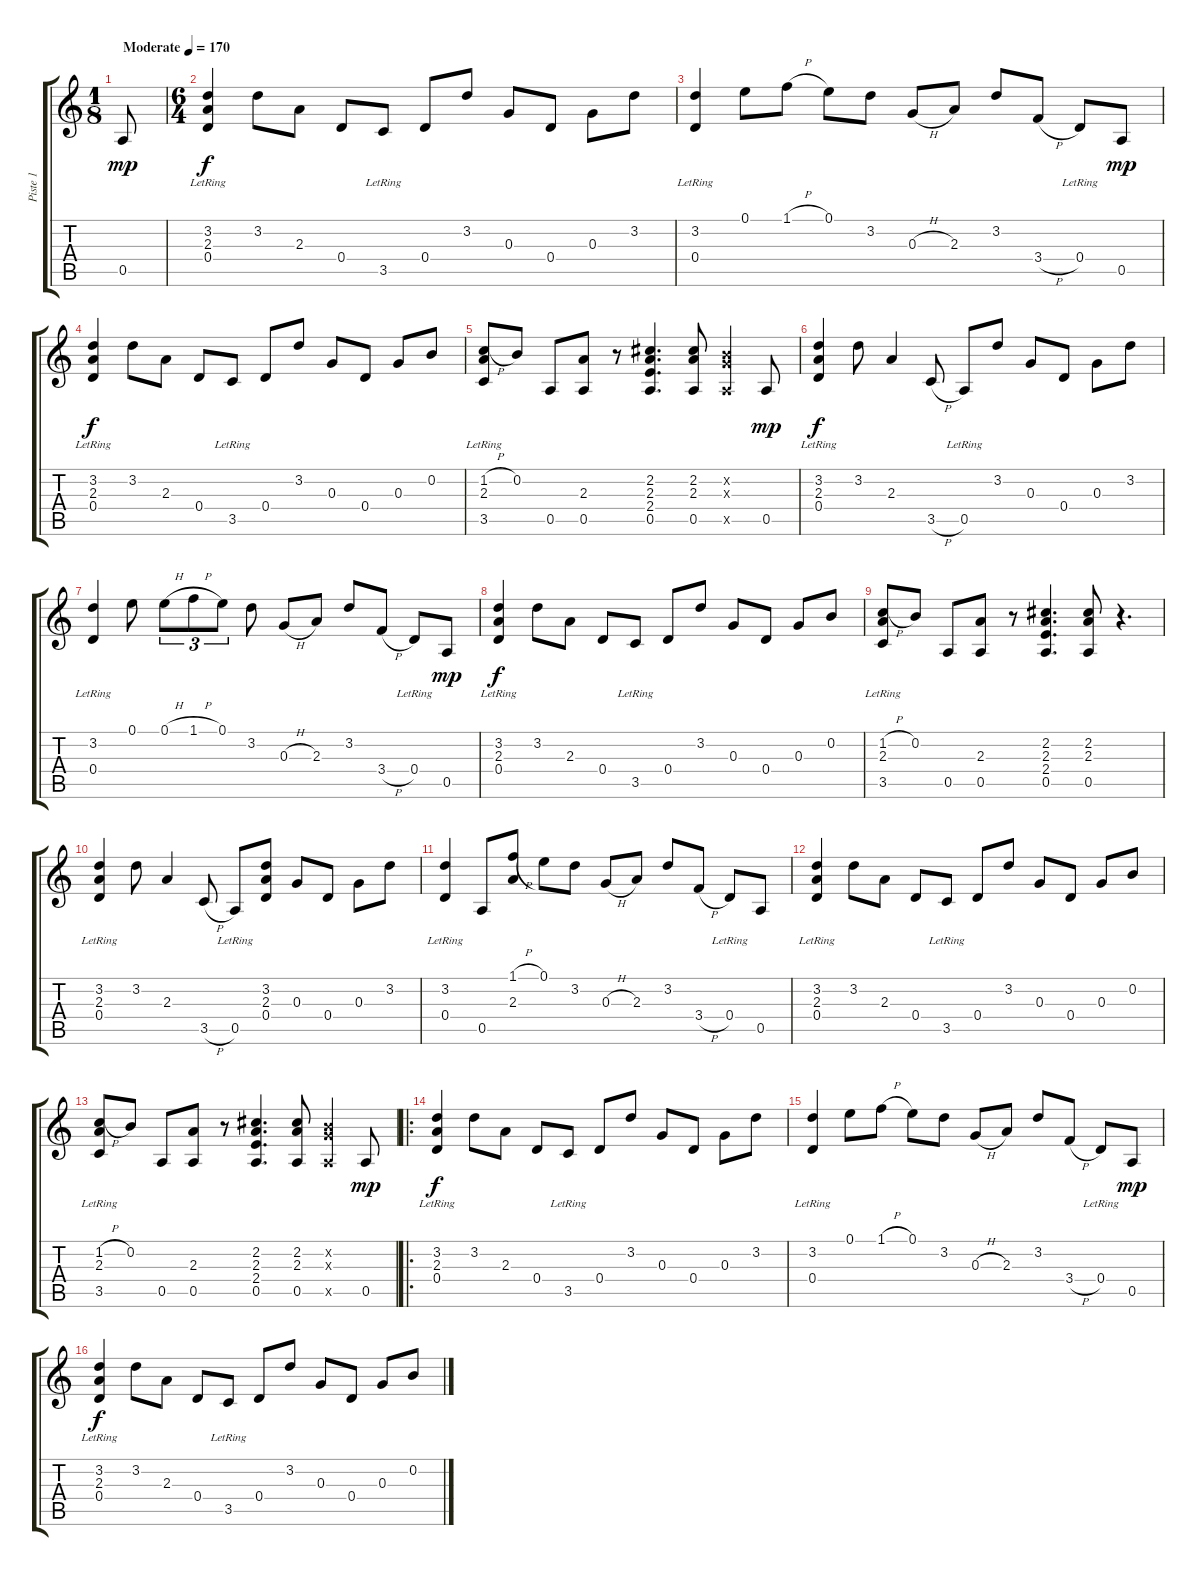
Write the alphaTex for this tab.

\track ("Piste 1" "Piste 1") {instrument acousticguitarnylon}
\staff {score tabs}
\tuning (E4 B3 G3 D3 A2 E2) {hide}
\ts (1 8)
\tempo (170 "Moderate")
\clef g2
\ks c
0.5.8{dy mp instrument acousticguitarnylon} |
\ts (6 4)
(3.2{lr} 2.3{lr} 0.4{lr}).4{dy f} 3.2.8 2.3.8 0.4.8 3.5{lr}.8 0.4.8 3.2.8 0.3.8 0.4.8 0.3.8 3.2.8 |
(3.2{lr} 0.4).4 0.1.8 1.1{h}.8 0.1.8 3.2.8 0.3{h}.8 2.3.8 3.2.8 3.4{h}.8 0.4{lr}.8 0.5.8{dy mp} |
(3.2{lr} 2.3{lr} 0.4{lr}).4{dy f} 3.2.8 2.3.8 0.4.8 3.5{lr}.8 0.4.8 3.2.8 0.3.8 0.4.8 0.3.8 0.2.8 |
(1.2{h lr} 2.3{lr} 3.5).8 0.2.8 0.5.8 (2.3 0.5).8 r.8 (2.2 2.3 2.4 0.5).4{d} (2.2 2.3 0.5).8 (0.2{x} 0.3{x} 0.5{x}).4 0.5.8{dy mp} |
(3.2{lr} 2.3{lr} 0.4{lr}).4{dy f} 3.2.8 2.3.4 3.5{h}.8 0.5{lr}.8 3.2.8 0.3.8 0.4.8 0.3.8 3.2.8 |
(3.2{lr} 0.4).4 0.1.8 0.1{h}.8{tu (3 2)} 1.1{h}.8{tu (3 2)} 0.1.8{tu (3 2)} 3.2.8 0.3{h}.8 2.3.8 3.2.8 3.4{h}.8 0.4{lr}.8 0.5.8{dy mp} |
(3.2{lr} 2.3{lr} 0.4{lr}).4{dy f} 3.2.8 2.3.8 0.4.8 3.5{lr}.8 0.4.8 3.2.8 0.3.8 0.4.8 0.3.8 0.2.8 |
(1.2{h lr} 2.3 3.5).8 0.2.8 0.5.8 (2.3 0.5).8 r.8 (2.2 2.3 2.4 0.5).4{d} (2.2 2.3 0.5).8 r.4{d} |
(3.2{lr} 2.3{lr} 0.4{lr}).4 3.2.8 2.3.4 3.5{h}.8 0.5{lr}.8 (3.2 2.3 0.4).8 0.3.8 0.4.8 0.3.8 3.2.8 |
(3.2{lr} 0.4{lr}).4 0.5.8 (1.1{h} 2.3).8 0.1.8 3.2.8 0.3{h}.8 2.3.8 3.2.8 3.4{h}.8 0.4{lr}.8 0.5.8 |
(3.2{lr} 2.3{lr} 0.4{lr}).4 3.2.8 2.3.8 0.4.8 3.5{lr}.8 0.4.8 3.2.8 0.3.8 0.4.8 0.3.8 0.2.8 |
(1.2{h lr} 2.3{lr} 3.5).8 0.2.8 0.5.8 (2.3 0.5).8 r.8 (2.2 2.3 2.4 0.5).4{d} (2.2 2.3 0.5).8 (0.2{x} 0.3{x} 0.5{x}).4 0.5.8{dy mp} |
\ro
(3.2{lr} 2.3{lr} 0.4{lr}).4{dy f} 3.2.8 2.3.8 0.4.8 3.5{lr}.8 0.4.8 3.2.8 0.3.8 0.4.8 0.3.8 3.2.8 |
(3.2{lr} 0.4).4 0.1.8 1.1{h}.8 0.1.8 3.2.8 0.3{h}.8 2.3.8 3.2.8 3.4{h}.8 0.4{lr}.8 0.5.8{dy mp} |
(3.2{lr} 2.3{lr} 0.4{lr}).4{dy f} 3.2.8 2.3.8 0.4.8 3.5{lr}.8 0.4.8 3.2.8 0.3.8 0.4.8 0.3.8 0.2.8
